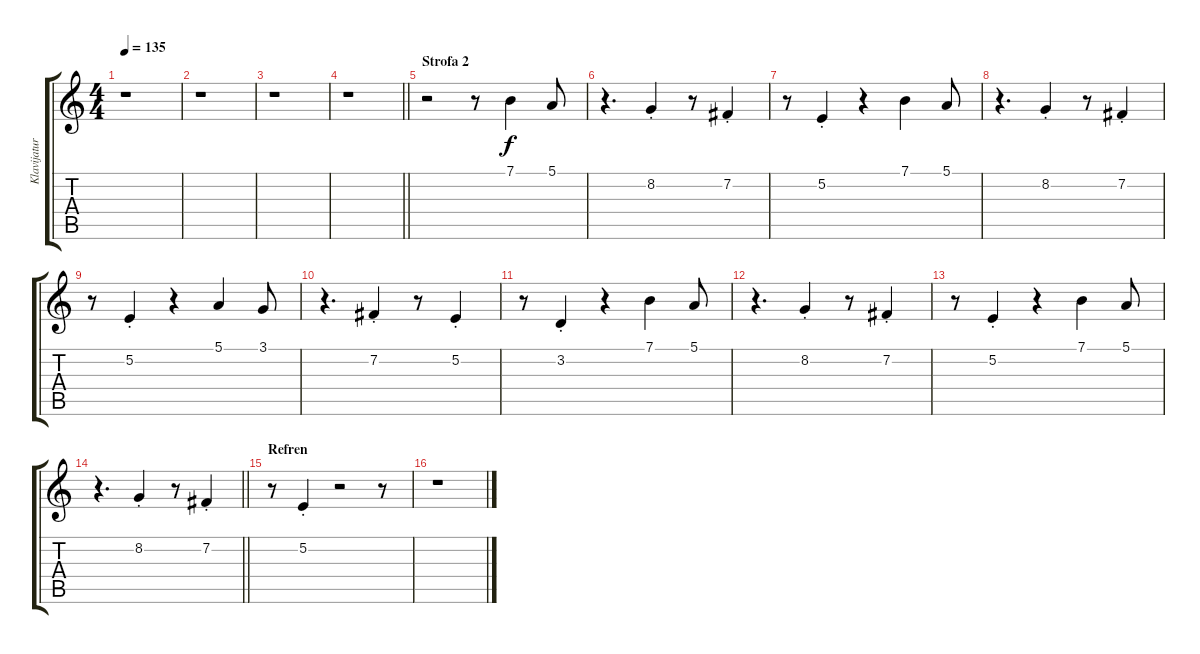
\track ("Klavijature 1" "Klavijatur") {instrument stringensemble1}
\staff {score tabs}
\tuning (E4 B3 G3 D3 A2 E2) {hide}
\ts (4 4)
\tempo 135
\clef g2
\ks c
r.1{dy f} |
r.1 |
r.1 |
\barLineRight lightlight
r.1 |
\section ("" "Strofa 2")
r.2 r.8 7.1.4{volume 12} 5.1.8 |
r.4{d} 8.2{st}.4 r.8 7.2{st}.4 |
r.8 5.2{st}.4 r.4 7.1.4 5.1.8 |
r.4{d} 8.2{st}.4 r.8 7.2{st}.4 |
r.8 5.2{st}.4 r.4 5.1.4{volume 4} 3.1.8 |
r.4{d} 7.2{st}.4 r.8 5.2{st}.4 |
r.8 3.2{st}.4 r.4 7.1.4{volume 12} 5.1.8 |
r.4{d} 8.2{st}.4 r.8 7.2{st}.4 |
r.8 5.2{st}.4 r.4 7.1.4 5.1.8 |
\barLineRight lightlight
r.4{d} 8.2{st}.4 r.8 7.2{st}.4 |
\section ("" "Refren")
r.8 5.2{st}.4 r.2 r.8 |
r.1
